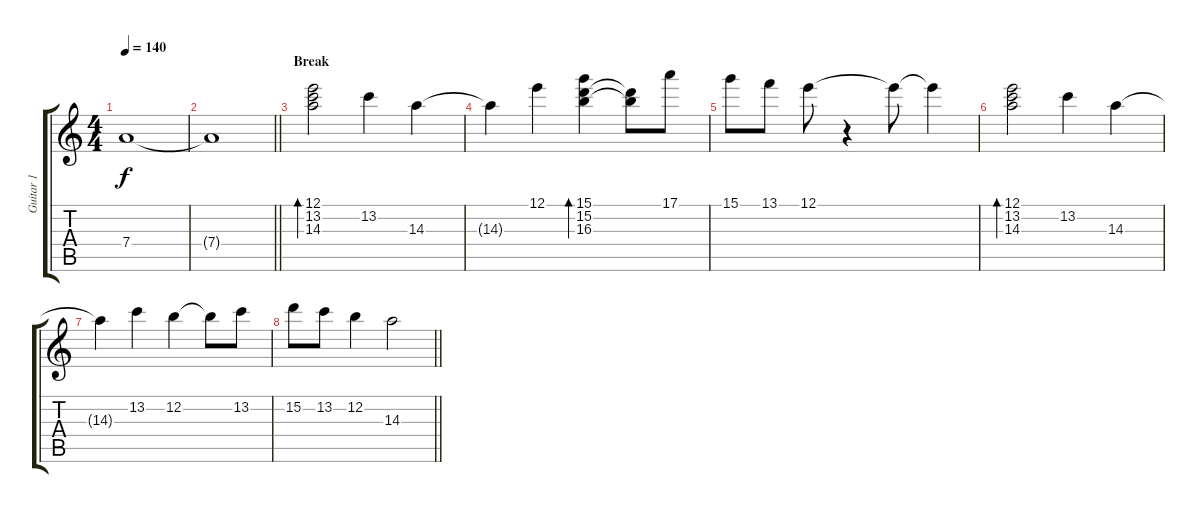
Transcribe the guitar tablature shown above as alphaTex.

\track ("Guitar 1" "Guitar 1") {instrument overdrivenguitar}
\staff {score tabs}
\tuning (E4 B3 G3 D3 A2 E2) {hide}
\ts (4 4)
\tempo 140
\clef g2
\ks c
7.4{t}.1{dy f volume 8} |
\barLineRight lightlight
7.4{t}.1{volume 6} |
\section ("" "Break")
(12.1 13.2 14.3).2{bd 60 volume 13 instrument acousticguitarsteel} 13.2.4 14.3.4 |
14.3{t}.4 12.1.4 (15.1 15.2 16.3).4{bd 60} (15.2{t} 16.3{t}).8 17.1.8 |
15.1.8 13.1.8 12.1.8 r.4 12.1{t}.8 12.1{t}.4 |
(12.1 13.2 14.3).2{bd 60 volume 13 instrument acousticguitarsteel} 13.2.4 14.3.4 |
14.3{t}.4 13.2.4 12.2.4 12.2{t}.8 13.2.8 |
\barLineRight lightlight
15.2.8 13.2.8 12.2.4 14.3.2
